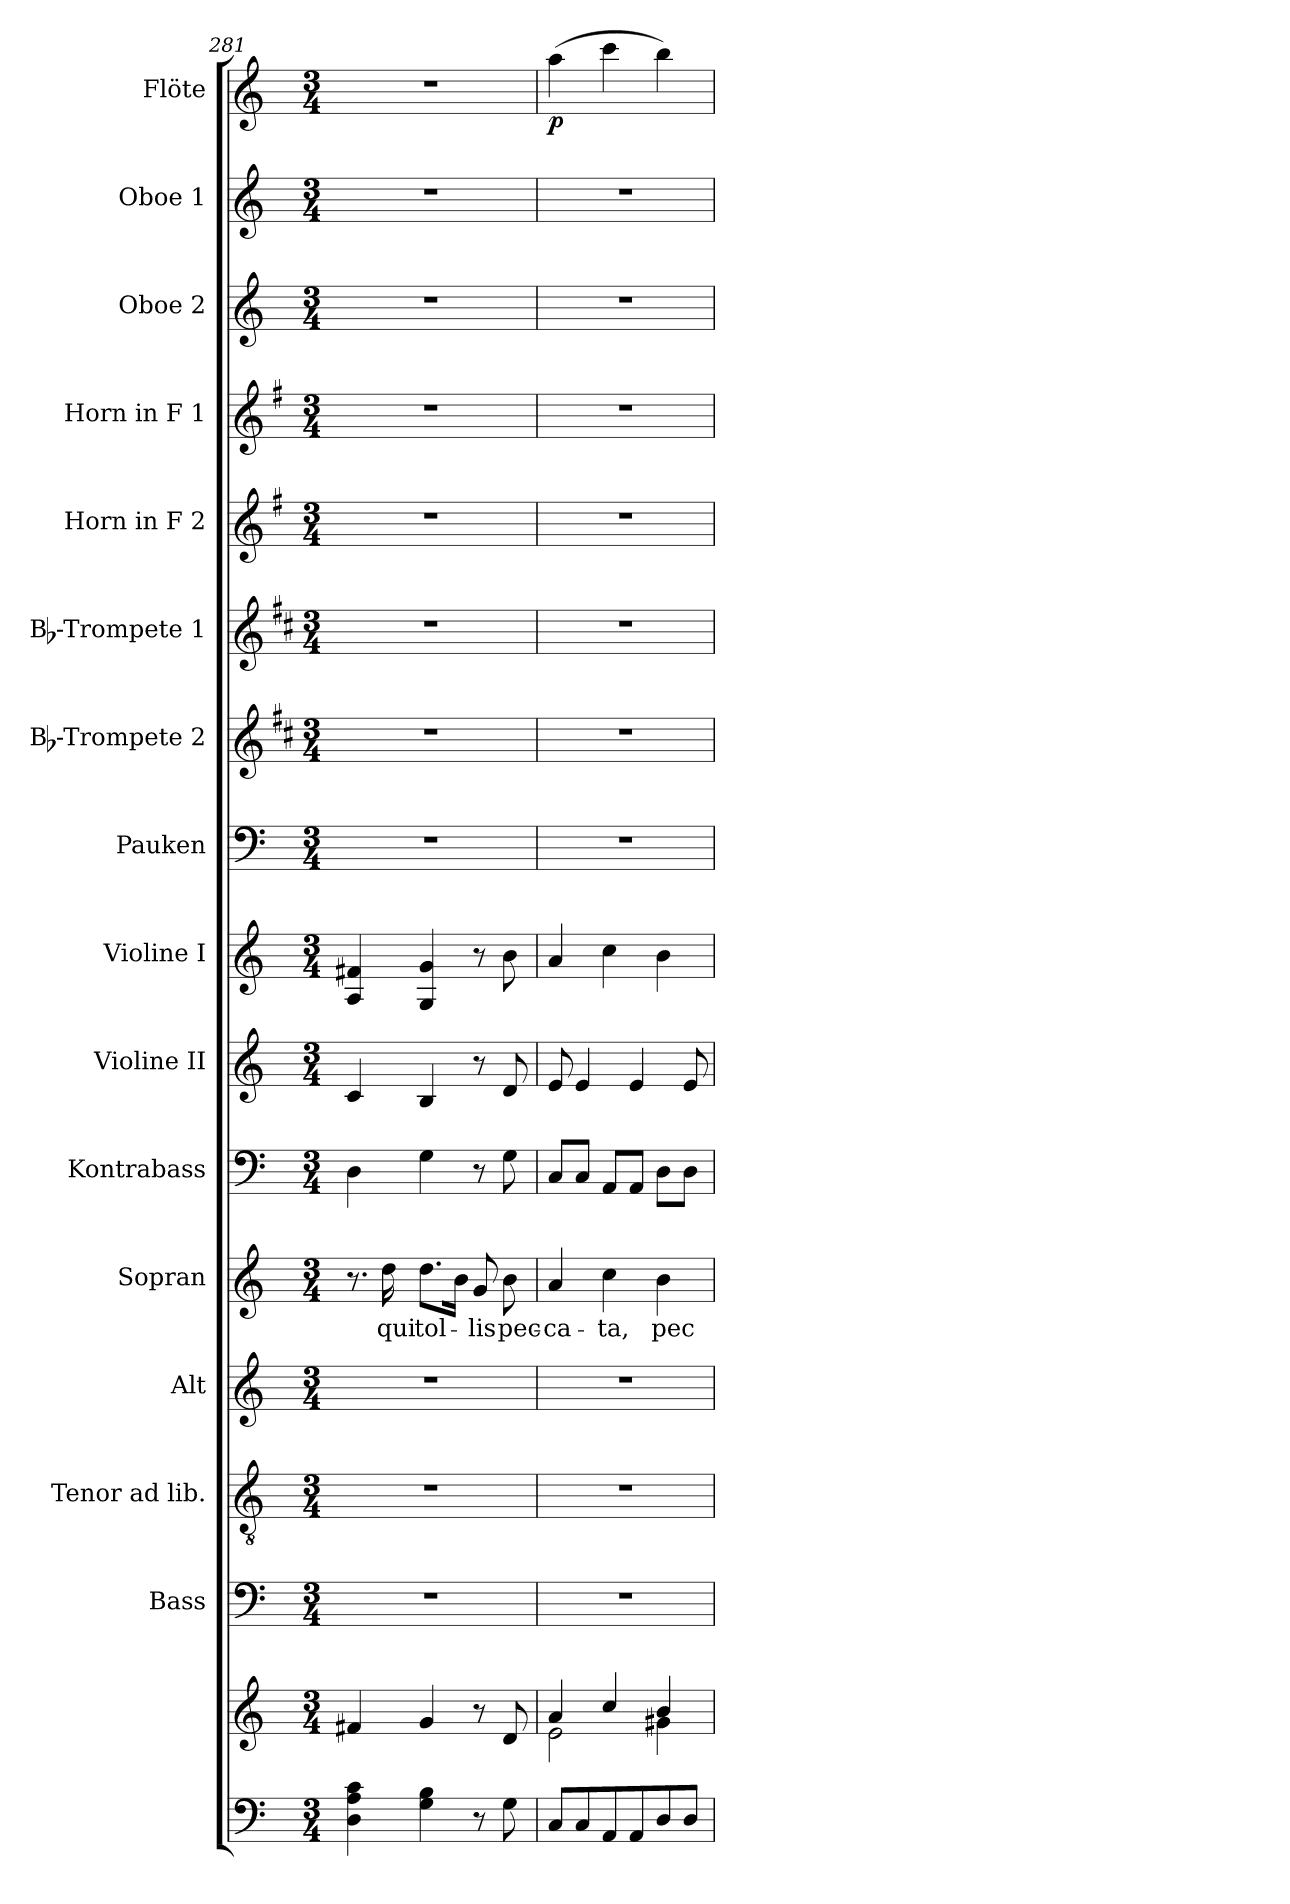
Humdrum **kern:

**kern	**kern	**kern	**kern	**kern	**kern	**text	**kern	**kern	**kern	**kern	**kern	**kern	**kern	**kern	**kern	**kern	**kern	**dynam
*part16	*part16	*part15	*part14	*part13	*part12	*part12	*part11	*part10	*part9	*part8	*part7	*part6	*part5	*part4	*part3	*part2	*part1	*part1
*staff17	*staff16	*staff15	*staff14	*staff13	*staff12	*staff12	*staff11	*staff10	*staff9	*staff8	*staff7	*staff6	*staff5	*staff4	*staff3	*staff2	*staff1	*staff1
*	*	*I"Bass	*I"Tenor ad lib.	*I"Alt	*I"Sopran	*	*I"Kontrabass	*I"Violine II	*I"Violine I	*I"Pauken	*I"Bb-Trompete 2	*I"Bb-Trompete 1	*I"Horn in F 2	*I"Horn in F 1	*I"Oboe 2	*I"Oboe 1	*I"Flöte	*
*	*	*I'B.	*I'T.	*I'A.	*I'S.	*	*I'Kb.	*I'Vl. II	*I'Vl. I	*I'Pk.	*I'Bb Trp. 2	*I'Bb Trp. 1	*	*	*I'Ob. 2	*I'Ob. 1	*I'Fl.	*
*clefF4	*clefG2	*clefF4	*clefGv2	*clefG2	*clefG2	*	*clefF4	*clefG2	*clefG2	*clefF4	*clefG2	*clefG2	*clefG2	*clefG2	*clefG2	*clefG2	*clefG2	*
*	*	*	*	*	*	*	*ITrd7c12	*	*	*	*ITrd1c2	*ITrd1c2	*ITrd4c7	*ITrd4c7	*	*	*	*
*k[]	*k[]	*k[]	*k[]	*k[]	*k[]	*	*k[]	*k[]	*k[]	*k[]	*k[]	*k[]	*k[]	*k[]	*k[]	*k[]	*k[]	*
*C:	*C:	*C:	*C:	*C:	*C:	*	*C:	*C:	*C:	*C:	*C:	*C:	*C:	*C:	*C:	*C:	*C:	*
*M3/4	*M3/4	*M3/4	*M3/4	*M3/4	*M3/4	*	*M3/4	*M3/4	*M3/4	*M3/4	*M3/4	*M3/4	*M3/4	*M3/4	*M3/4	*M3/4	*M3/4	*
=281	=281	=281	=281	=281	=281	=281	=281	=281	=281	=281	=281	=281	=281	=281	=281	=281	=281	=281
4D\ 4A\ 4c\	4f#X/	2.r	2.r	2.r	8.r	.	4DD\	4c/	4A/ 4f#X/	2.r	2.r	2.r	2.r	2.r	2.r	2.r	2.r	.
!	!	!	!	!	!	!LO:LY:b	!	!	!	!	!	!	!	!	!	!	!	!
.	.	.	.	.	16dd\	qui	.	.	.	.	.	.	.	.	.	.	.	.
!	!	!	!	!	!	!LO:LY:b	!	!	!	!	!	!	!	!	!	!	!	!
4G\ 4B\	4g/	.	.	.	8.dd\L	tol-	4GG\	4B/	4G/ 4g/	.	.	.	.	.	.	.	.	.
.	.	.	.	.	16b\Jk	.	.	.	.	.	.	.	.	.	.	.	.	.
!	!	!	!	!	!	!LO:LY:b	!	!	!	!	!	!	!	!	!	!	!	!
8r	8r	.	.	.	8g/	-lis	8r	8r	8r	.	.	.	.	.	.	.	.	.
!	!	!	!	!	!	!LO:LY:b	!	!	!	!	!	!	!	!	!	!	!	!
8G\	8d/	.	.	.	8b\	pec-	8GG\	8d/	8b\	.	.	.	.	.	.	.	.	.
!!LO:PB:g=z
=282	=282	=282	=282	=282	=282	=282	=282	=282	=282	=282	=282	=282	=282	=282	=282	=282	=282	=282
*	*^	*	*	*	*	*	*	*	*	*	*	*	*	*	*	*	*	*
!	!	!	!	!	!	!	!LO:LY:b	!	!	!	!	!	!	!	!	!	!	!	!LO:DY:b
8C/L	4a/	2e\	2.r	2.r	2.r	4a/	-ca-	8CC/L	8e/	4a/	2.r	2.r	2.r	2.r	2.r	2.r	2.r	(>4aa\	p
8C/	.	.	.	.	.	.	.	8CC/J	4e/	.	.	.	.	.	.	.	.	.	.
!	!	!	!	!	!	!	!LO:LY:b	!	!	!	!	!	!	!	!	!	!	!	!
8AA/	4cc/	.	.	.	.	4cc\	-ta,	8AAA/L	.	4cc\	.	.	.	.	.	.	.	4ccc\	.
8AA/	.	.	.	.	.	.	.	8AAA/J	4e/	.	.	.	.	.	.	.	.	.	.
!	!	!	!	!	!	!	!LO:LY:b	!	!	!	!	!	!	!	!	!	!	!	!
8D/	4b/	4g#X\	.	.	.	4b\	pec-	8DD\L	.	4b\	.	.	.	.	.	.	.	4bb\)	.
8D/J	.	.	.	.	.	.	.	8DD\J	8e/	.	.	.	.	.	.	.	.	.	.
*	*v	*v	*	*	*	*	*	*	*	*	*	*	*	*	*	*	*	*	*
=	=	=	=	=	=	=	=	=	=	=	=	=	=	=	=	=	=	=
*-	*-	*-	*-	*-	*-	*-	*-	*-	*-	*-	*-	*-	*-	*-	*-	*-	*-	*-
